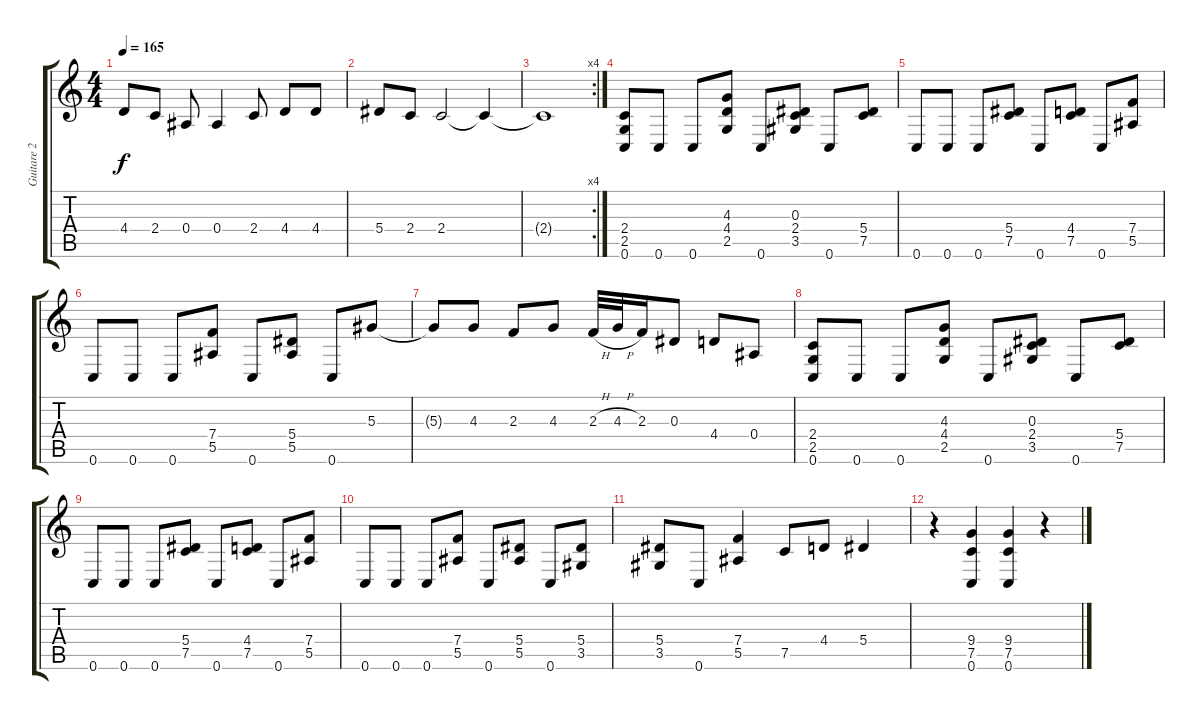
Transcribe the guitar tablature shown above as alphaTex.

\track ("Guitare 2" "Guitare 2") {instrument distortionguitar}
\staff {score tabs}
\tuning (C4 G3 Eb3 Bb2 F2 C2) {hide}
\ts (4 4)
\tempo 165
\clef g2
\ks c
4.4{t}.8{dy f} 2.4.8 0.4.8 0.4.4 2.4.8 4.4.8 4.4.8 |
5.4.8 2.4.8 2.4.2 2.4{t}.4 |
\rc 4
2.4{t}.1 |
(2.4 2.5 0.6).8 0.6.8 0.6.8 (4.3 4.4 2.5).8 0.6.8 (0.3 2.4 3.5).8 0.6.8 (5.4 7.5).8 |
0.6.8 0.6.8 0.6.8 (5.4 7.5).8 0.6.8 (4.4 7.5).8 0.6.8 (7.4 5.5).8 |
0.6.8 0.6.8 0.6.8 (7.4 5.5).8 0.6.8 (5.4 5.5).8 0.6.8 5.3.8 |
5.3{t}.8 4.3.8 2.3.8 4.3.8 2.3{h}.32 4.3{h}.32 2.3.16 0.3.8 4.4.8 0.4.8 |
(2.4 2.5 0.6).8 0.6.8 0.6.8 (4.3 4.4 2.5).8 0.6.8 (0.3 2.4 3.5).8 0.6.8 (5.4 7.5).8 |
0.6.8 0.6.8 0.6.8 (5.4 7.5).8 0.6.8 (4.4 7.5).8 0.6.8 (7.4 5.5).8 |
0.6.8 0.6.8 0.6.8 (7.4 5.5).8 0.6.8 (5.4 5.5).8 0.6.8 (5.4 3.5).8 |
(5.4 3.5).8 0.6.8 (7.4 5.5).4 7.5.8 4.4.8 5.4.4 |
r.4 (9.4 7.5 0.6).4 (9.4 7.5 0.6).4 r.4
